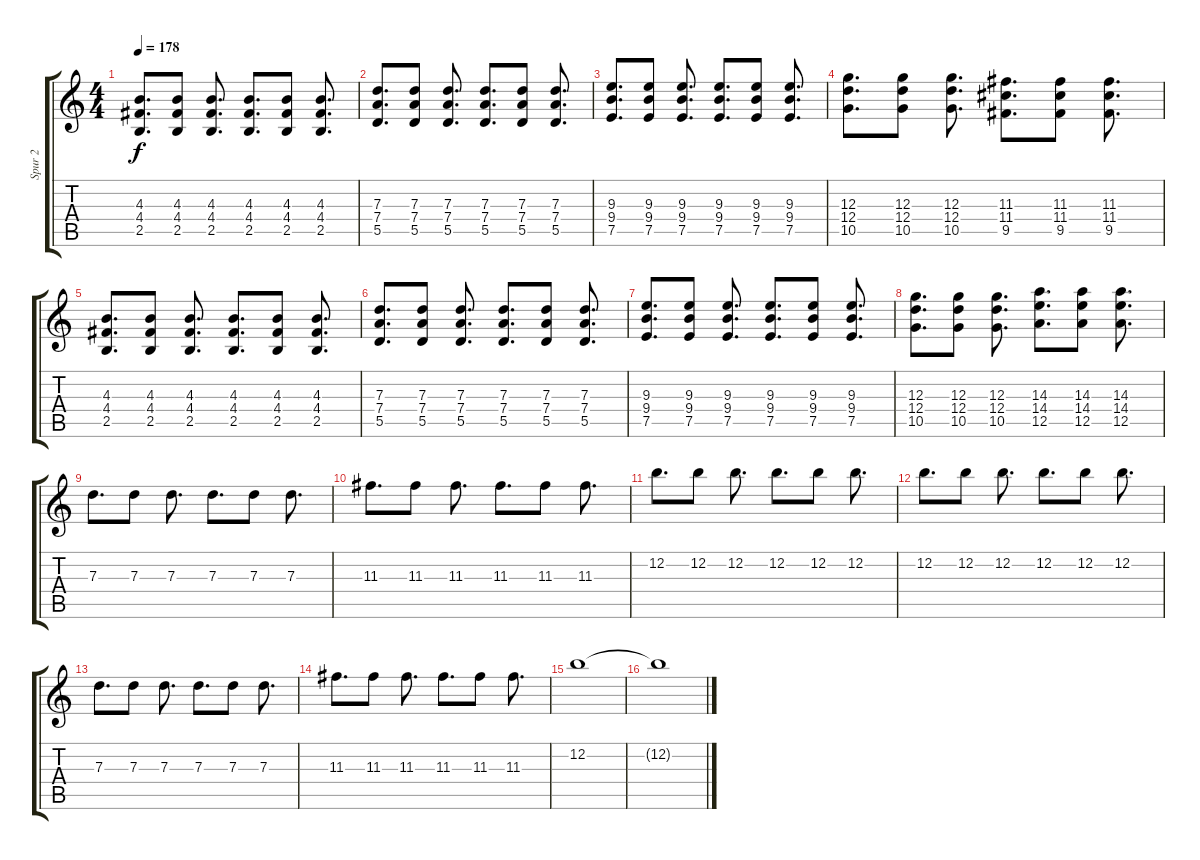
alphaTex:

\track ("Spur 2" "Spur 2") {instrument overdrivenguitar}
\staff {score tabs}
\tuning (E4 B3 G3 D3 A2 E2) {hide}
\ts (4 4)
\tempo 178
\clef g2
\ks c
(4.3 4.4 2.5).8{d dy f} (4.3 4.4 2.5).8 (4.3 4.4 2.5).8{d} (4.3 4.4 2.5).8{d} (4.3 4.4 2.5).8 (4.3 4.4 2.5).8{d} |
(7.3 7.4 5.5).8{d} (7.3 7.4 5.5).8 (7.3 7.4 5.5).8{d} (7.3 7.4 5.5).8{d} (7.3 7.4 5.5).8 (7.3 7.4 5.5).8{d} |
(9.3 9.4 7.5).8{d} (9.3 9.4 7.5).8 (9.3 9.4 7.5).8{d} (9.3 9.4 7.5).8{d} (9.3 9.4 7.5).8 (9.3 9.4 7.5).8{d} |
(12.3 12.4 10.5).8{d} (12.3 12.4 10.5).8 (12.3 12.4 10.5).8{d} (11.3 11.4 9.5).8{d} (11.3 11.4 9.5).8 (11.3 11.4 9.5).8{d} |
(4.3 4.4 2.5).8{d} (4.3 4.4 2.5).8 (4.3 4.4 2.5).8{d} (4.3 4.4 2.5).8{d} (4.3 4.4 2.5).8 (4.3 4.4 2.5).8{d} |
(7.3 7.4 5.5).8{d} (7.3 7.4 5.5).8 (7.3 7.4 5.5).8{d} (7.3 7.4 5.5).8{d} (7.3 7.4 5.5).8 (7.3 7.4 5.5).8{d} |
(9.3 9.4 7.5).8{d} (9.3 9.4 7.5).8 (9.3 9.4 7.5).8{d} (9.3 9.4 7.5).8{d} (9.3 9.4 7.5).8 (9.3 9.4 7.5).8{d} |
(12.3 12.4 10.5).8{d} (12.3 12.4 10.5).8 (12.3 12.4 10.5).8{d} (14.3 14.4 12.5).8{d} (14.3 14.4 12.5).8 (14.3 14.4 12.5).8{d} |
7.3.8{d} 7.3.8 7.3.8{d} 7.3.8{d} 7.3.8 7.3.8{d} |
11.3.8{d} 11.3.8 11.3.8{d} 11.3.8{d} 11.3.8 11.3.8{d} |
12.2.8{d} 12.2.8 12.2.8{d} 12.2.8{d} 12.2.8 12.2.8{d} |
12.2.8{d} 12.2.8 12.2.8{d} 12.2.8{d} 12.2.8 12.2.8{d} |
7.3.8{d} 7.3.8 7.3.8{d} 7.3.8{d} 7.3.8 7.3.8{d} |
11.3.8{d} 11.3.8 11.3.8{d} 11.3.8{d} 11.3.8 11.3.8{d} |
12.2.1 |
12.2{t}.1
